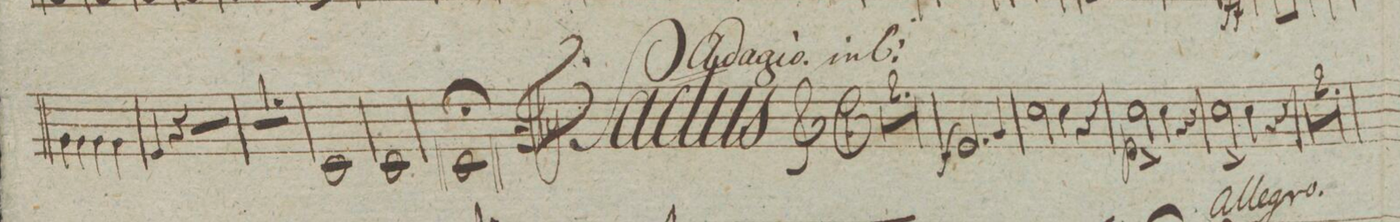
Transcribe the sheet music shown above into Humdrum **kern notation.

**kern	**dynam
*I"Corno 2do in C:	*
*clefG2	*
*k[]	*
*met(c)	*
*M4/4	*
1r	.
=2	=2
1r	.
=3	=3
2.e/	f
4g/	.
=4	=4
2cc\	.
4cc\	.
4r	.
=5	=5
2cc\	p >
4cc\	]
4r	.
=6	=6
2cc\	>
4dd\	]
4r	.
=7	=7
1r	.
=8	=8
1ryy	.
=9	=9
1r	.
=10	=10
*-	*-
